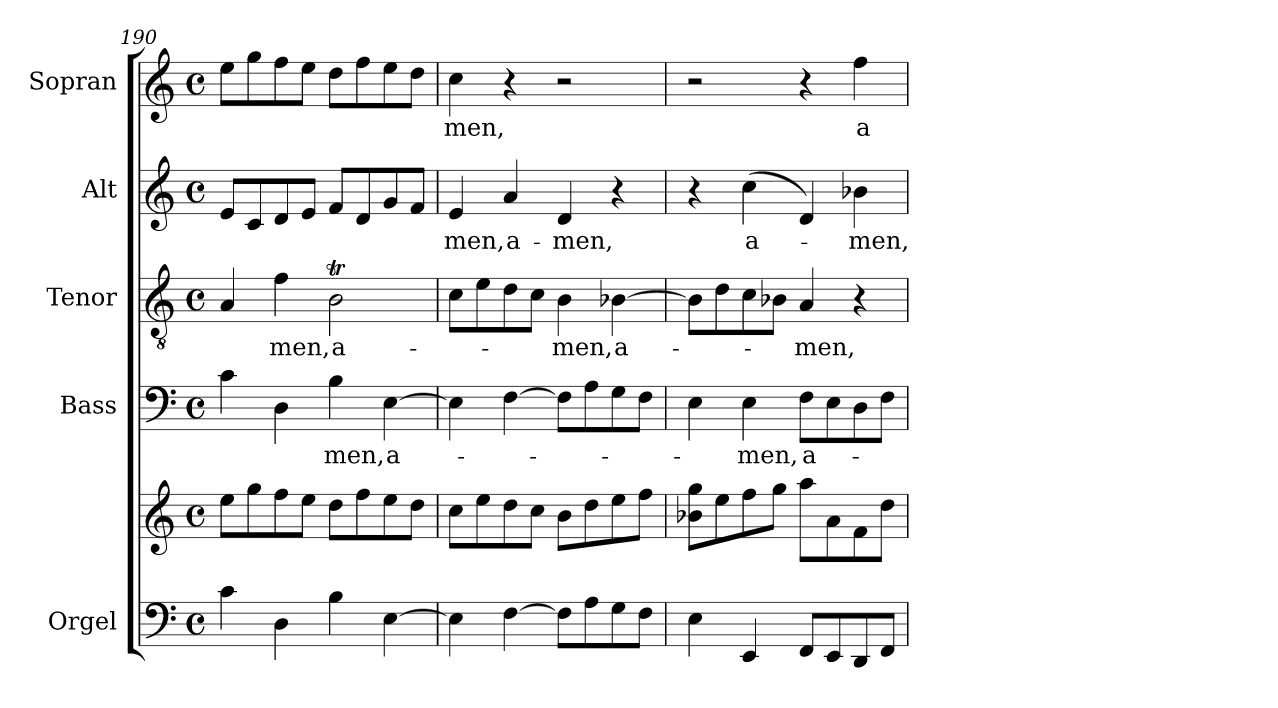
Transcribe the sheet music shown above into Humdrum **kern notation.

**kern	**kern	**kern	**text	**kern	**text	**kern	**text	**kern	**text
*part5	*part5	*part4	*part4	*part3	*part3	*part2	*part2	*part1	*part1
*staff6	*staff5	*staff4	*staff4	*staff3	*staff3	*staff2	*staff2	*staff1	*staff1
*I"Orgel	*	*I"Bass	*	*I"Tenor	*	*I"Alt	*	*I"Sopran	*
*I'Org.	*	*I'B.	*	*I'T.	*	*I'A.	*	*I'S.	*
*clefF4	*clefG2	*clefF4	*	*clefGv2	*	*clefG2	*	*clefG2	*
*k[]	*k[]	*k[]	*	*k[]	*	*k[]	*	*k[]	*
*C:	*C:	*C:	*	*C:	*	*C:	*	*C:	*
*M4/4	*M4/4	*M4/4	*	*M4/4	*	*M4/4	*	*M4/4	*
*met(c)	*met(c)	*met(c)	*	*met(c)	*	*met(c)	*	*met(c)	*
=190	=190	=190	=190	=190	=190	=190	=190	=190	=190
4c\	8ee\L	4c\	.	4A/	.	8e/L	.	8ee\L	.
.	8gg\	.	.	.	.	8c/	.	8gg\	.
!	!	!	!	!	!LO:LY:b	!	!	!	!
4D\	8ff\	4D\	.	4f\	-men,	8d/	.	8ff\	.
.	8ee\J	.	.	.	.	8e/J	.	8ee\J	.
!	!	!	!LO:LY:b	!	!LO:LY:b	!	!	!	!
4B\	8dd\L	4B\	-men,	2Bt\	a-	8f/L	.	8dd\L	.
.	8ff\	.	.	.	.	8d/	.	8ff\	.
!	!	!	!LO:LY:b	!	!	!	!	!	!
[4E\	8ee\	[4E\	a-	.	.	8g/	.	8ee\	.
.	8dd\J	.	.	.	.	8f/J	.	8dd\J	.
=191	=191	=191	=191	=191	=191	=191	=191	=191	=191
!	!	!	!	!	!	!	!LO:LY:b	!	!LO:LY:b
4E\]	8cc\L	4E\]	.	8c\L	.	4e/	-men,	4cc\	-men,
.	8ee\	.	.	8e\	.	.	.	.	.
!	!	!	!	!	!	!	!LO:LY:b	!	!
[4F\	8dd\	[4F\	.	8d\	.	4a/	a-	4r	.
.	8cc\J	.	.	8c\J	.	.	.	.	.
!	!	!	!	!	!LO:LY:b	!	!LO:LY:b	!	!
8F\L]	8b\L	8F\L]	.	4B\	-men,	4d/	-men,	2r	.
8A\	8dd\	8A\	.	.	.	.	.	.	.
!	!	!	!	!	!LO:LY:b	!	!	!	!
8G\	8ee\	8G\	.	[4B-X\	a-	4r	.	.	.
8F\J	8ff\J	8F\J	.	.	.	.	.	.	.
=192	=192	=192	=192	=192	=192	=192	=192	=192	=192
4E\	8b-X\ 8gg\L	4E\	.	8B-\L]	.	4r	.	2r	.
.	8ee\	.	.	8d\	.	.	.	.	.
!	!	!	!LO:LY:b	!	!	!	!LO:LY:b	!	!
4EE/	8ff\	4E\	-men,	8c\	.	(>4cc\	a-	.	.
.	8gg\J	.	.	8B-X\J	.	.	.	.	.
!	!	!	!LO:LY:b	!	!LO:LY:b	!	!	!	!
8FF/L	8aa\L	8F\L	a-	4A/	-men,	4d/)	.	4r	.
8EE/	8a\	8E\	.	.	.	.	.	.	.
!	!	!	!	!	!	!	!LO:LY:b	!	!LO:LY:b
8DD/	8f\	8D\	.	4r	.	4b-X\	-men,	4ff\	a-
8FF/J	8dd\J	8F\J	.	.	.	.	.	.	.
=	=	=	=	=	=	=	=	=	=
*-	*-	*-	*-	*-	*-	*-	*-	*-	*-
